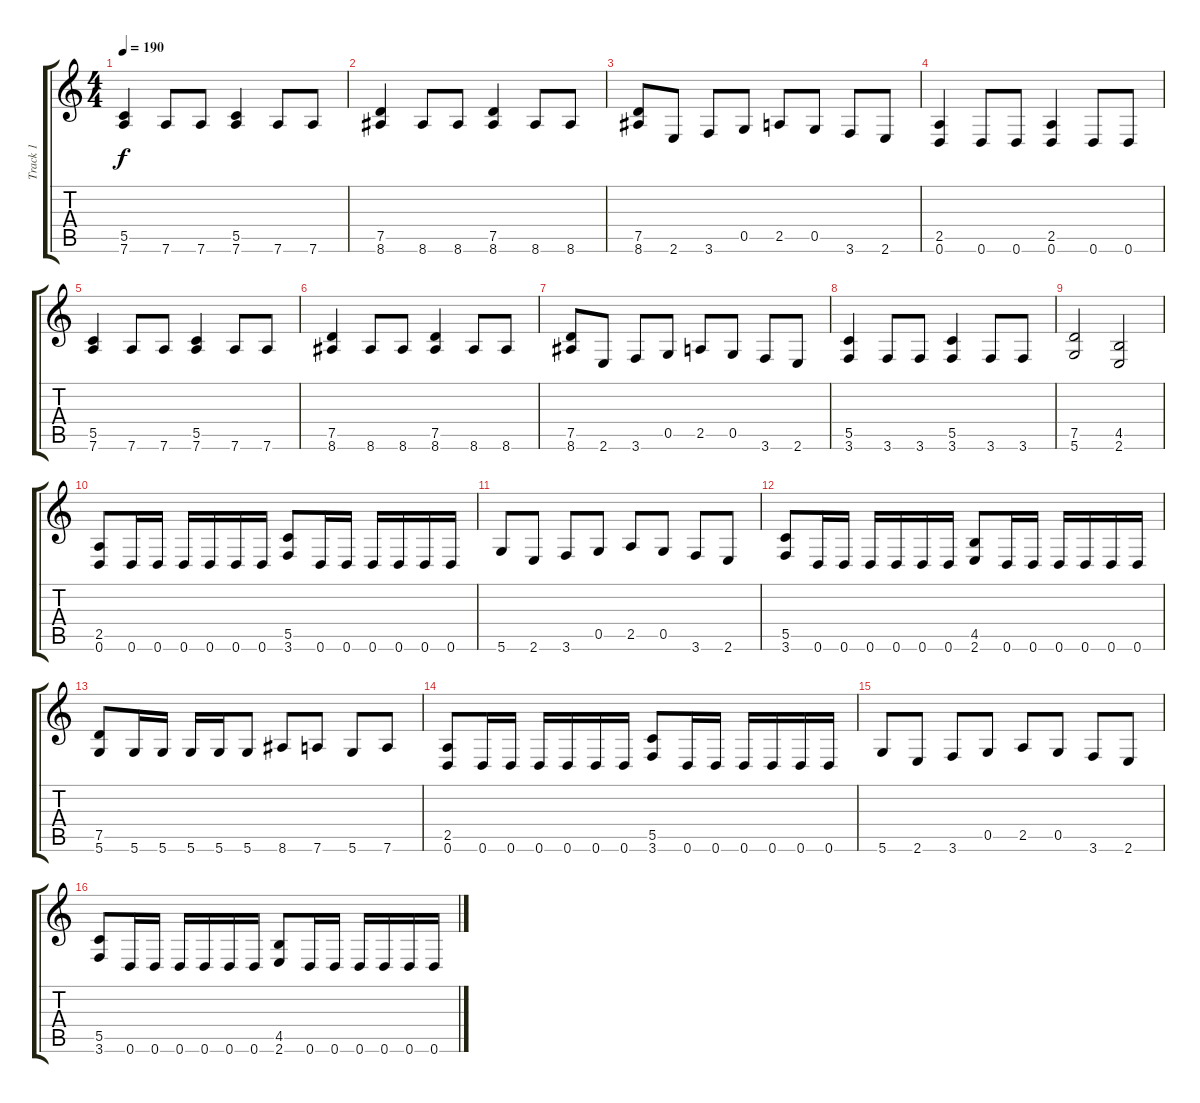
\track ("Track 1" "Track 1") {instrument distortionguitar}
\staff {score tabs}
\tuning (D4 A3 F3 C3 G2 D2) {hide}
\ts (4 4)
\tempo 190
\clef g2
\ks c
(5.5 7.6).4{dy f} 7.6.8 7.6.8 (5.5 7.6).4 7.6.8 7.6.8 |
(7.5 8.6).4 8.6.8 8.6.8 (7.5 8.6).4 8.6.8 8.6.8 |
(7.5 8.6).8 2.6.8 3.6.8 0.5.8 2.5.8 0.5.8 3.6.8 2.6.8 |
(2.5 0.6).4 0.6.8 0.6.8 (2.5 0.6).4 0.6.8 0.6.8 |
(5.5 7.6).4 7.6.8 7.6.8 (5.5 7.6).4 7.6.8 7.6.8 |
(7.5 8.6).4 8.6.8 8.6.8 (7.5 8.6).4 8.6.8 8.6.8 |
(7.5 8.6).8 2.6.8 3.6.8 0.5.8 2.5.8 0.5.8 3.6.8 2.6.8 |
(5.5 3.6).4 3.6.8 3.6.8 (5.5 3.6).4 3.6.8 3.6.8 |
(7.5 5.6).2 (4.5 2.6).2 |
(2.5 0.6).8 0.6.16 0.6.16 0.6.16 0.6.16 0.6.16 0.6.16 (5.5 3.6).8 0.6.16 0.6.16 0.6.16 0.6.16 0.6.16 0.6.16 |
5.6.8 2.6.8 3.6.8 0.5.8 2.5.8 0.5.8 3.6.8 2.6.8 |
(5.5 3.6).8 0.6.16 0.6.16 0.6.16 0.6.16 0.6.16 0.6.16 (4.5 2.6).8 0.6.16 0.6.16 0.6.16 0.6.16 0.6.16 0.6.16 |
(7.5 5.6).8 5.6.16 5.6.16 5.6.16 5.6.16 5.6.8 8.6.8 7.6.8 5.6.8 7.6.8 |
(2.5 0.6).8 0.6.16 0.6.16 0.6.16 0.6.16 0.6.16 0.6.16 (5.5 3.6).8 0.6.16 0.6.16 0.6.16 0.6.16 0.6.16 0.6.16 |
5.6.8 2.6.8 3.6.8 0.5.8 2.5.8 0.5.8 3.6.8 2.6.8 |
(5.5 3.6).8 0.6.16 0.6.16 0.6.16 0.6.16 0.6.16 0.6.16 (4.5 2.6).8 0.6.16 0.6.16 0.6.16 0.6.16 0.6.16 0.6.16
